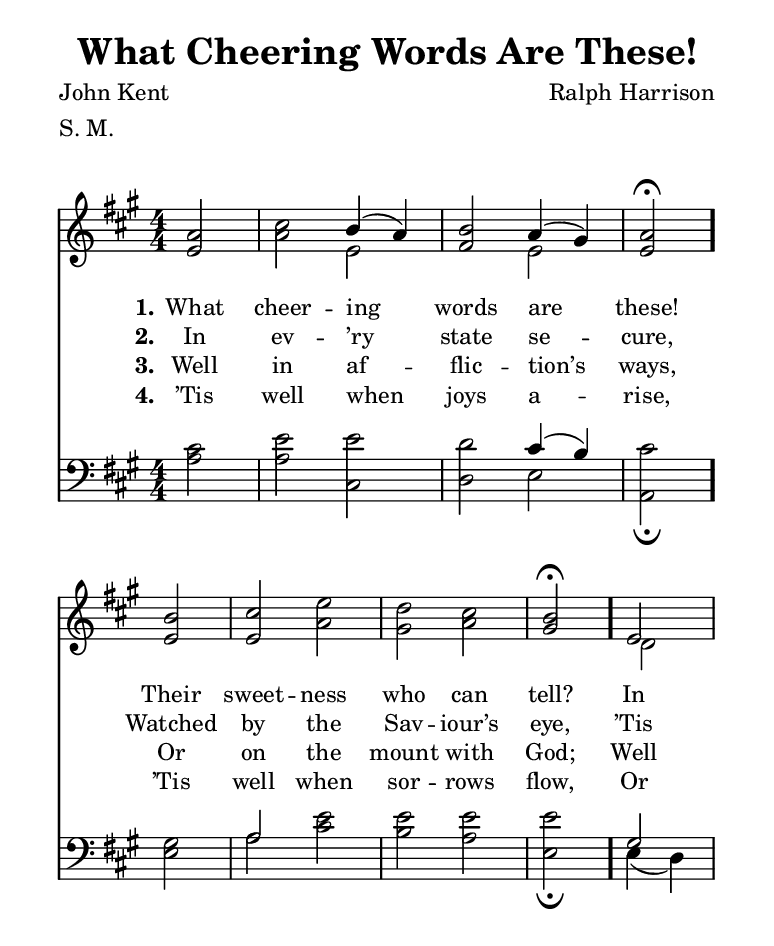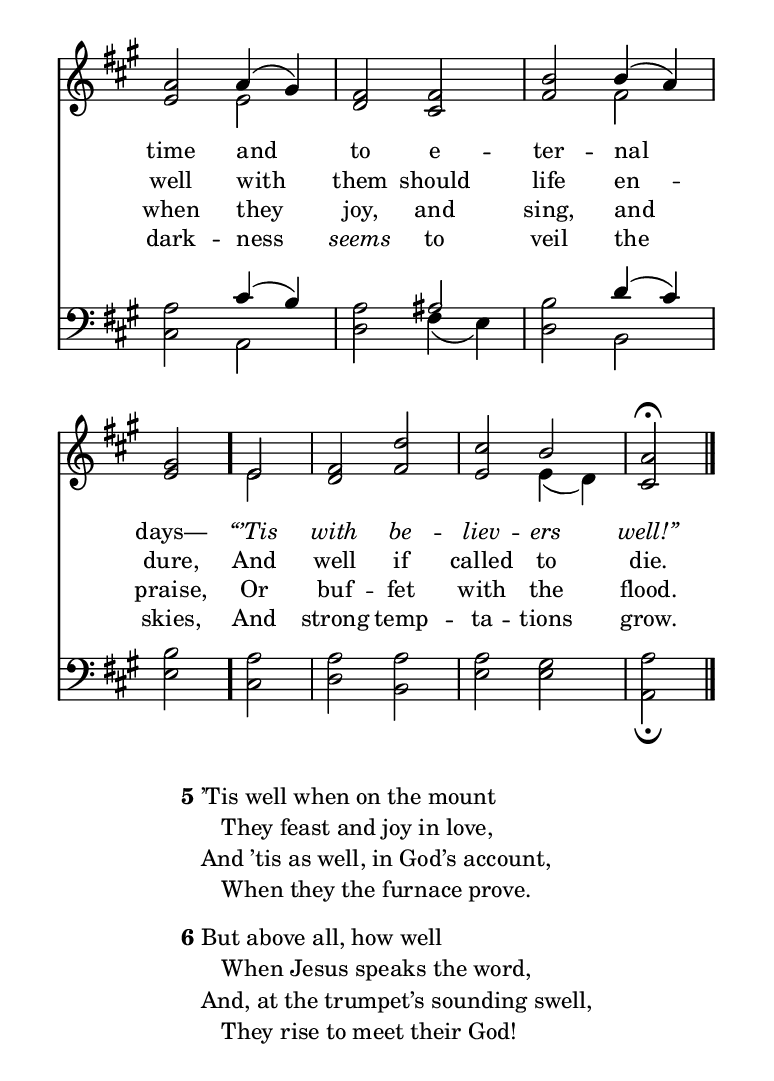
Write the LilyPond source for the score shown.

\include "common/global.ily"
\paper {
  \include "common/paper.ily"
  ragged-bottom = ##t
}

\header{
  hymnnumber = "283"
  title = "What Cheering Words Are These!"
  tunename = "Cambridge"
  meter = "S. M."
  poet = "John Kent" % see https://hymnary.org/text/what_cheering_words_are_these
  composer = "Ralph Harrison" % see https://hymnary.org/tune/cambridge_harrison
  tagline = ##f
}

ta = { \tempo 2=80 }
tb = { \tempo 2=40 }

global = {
  \include "common/overrides.ily"
  \override Staff.TimeSignature.style = #'numbered
  \time 4/4
  \override Score.MetronomeMark.transparent = ##t % hide all fermata changes too
  \ta
  \key a \major
  \partial 2
  \autoBeamOff
}

notesSoprano = {
\global
\relative c'' {

  a2 | cis b4( a) | b2 a4( gis) | \tb a2\fermata \ta
  b2 | cis e | d cis | \tb b\fermata \ta \eogbreak
  e,2 | a a4( gis) | fis2 fis | b b4( a) | gis2
  e2 | fis d' cis b | \tb a\fermata \ta

  \bar "|."

}
}

notesAlto = {
\global
\relative e' {

  e2 | a e | fis e | e
  e2 | e a | gis a | gis
  d2 | e e | d cis | fis fis | e
  e2 | d fis | e e4( d) | cis2

}
}

notesTenor = {
\global
\relative a {

  cis2 | e e | d cis4( b) | cis2
  gis2 | a e' | e e | e
  gis,2 | a cis4( b) | a2 ais | b d4( cis) | b2
  a2 | a a | a gis | a

}
}

notesBass = {
\global
\relative f {

  a | a cis, | d e | a,_\fermata
  e'2 | a cis | b a | e_\fermata
  e4( d) | cis2 a | d fis4( e) | d2 b | e
  cis2 | d b | e e | a,_\fermata

}
}

wordsA = \lyricmode {
\set stanza = "1."

What cheer -- ing words are these! \bar "."
Their sweet -- ness who can tell? \bar "."
In time and to e -- ter -- nal days— \bar "."
\italicsOn “’Tis with be -- liev -- ers well!” \italicsOff \bar "."

}

wordsB = \lyricmode {
\set stanza = "2."

In ev -- ’ry state se -- cure,
Watched by the Sav -- iour’s eye,
’Tis well with them should life en -- dure,
And well if called to die.

}

wordsC = \lyricmode {
\set stanza = "3."

Well in af -- flic -- tion’s ways,
Or on the mount with God;
Well when they joy, and sing, and praise,
Or buf -- fet with the flood.

}

wordsD = \lyricmode {
\set stanza = "4."

’Tis well when joys a -- rise,
’Tis well when sor -- rows flow,
Or dark -- ness \italicsOn seems \italicsOff to veil the skies,
And strong temp -- ta -- tions grow.

}

wordsE = \markuplist {

\line { ’Tis well when on the mount }
\line { { \hspace #2 } They feast and joy in love, }
\line { And ’tis as well, in God’s account, }
\line { { \hspace #2 } When they the furnace prove. }

}

wordsF = \markuplist {

\line { But above all, how well }
\line { { \hspace #2 } When Jesus speaks the word, }
\line { And, at the trumpet’s sounding swell, }
\line { { \hspace #2 } They rise to meet their God! }

}

\score {
  \context ChoirStaff <<
    \context Staff = upper <<
      \set Staff.autoBeaming = ##f
      \set ChoirStaff.systemStartDelimiter = #'SystemStartBar
      \set ChoirStaff.printPartCombineTexts = ##f
      \partcombine #'(2 . 11) \notesSoprano \notesAlto
      \context NullVoice = sopranos { \voiceOne << \notesSoprano >> }
      \context Lyrics = one   \lyricsto sopranos \wordsA
      \context Lyrics = two   \lyricsto sopranos \wordsB
      \context Lyrics = three \lyricsto sopranos \wordsC
      \context Lyrics = four  \lyricsto sopranos \wordsD
    >>
    \context Staff = men <<
      \set Staff.autoBeaming = ##f
      \clef bass
      \set ChoirStaff.printPartCombineTexts = ##f
      \partcombine #'(2 . 11) \notesTenor \notesBass
    >>
  >>
  \layout {
    \include "common/layout.ily"
  }
  #(cond ((ly:get-option 'eog-midi-permitted) #{ \midi{
    \include "common/midi.ily"
  } #}))
}

\noPageBreak

\markup { \fill-line { \column {
  \line{ \bold 5 \column { \wordsE } } \combine \null \vspace #0.4
  \line{ \bold 6 \column { \wordsF } }
} } }

\version "2.19.49"  % necessary for upgrading to future LilyPond versions.

% vi:set et ts=2 sw=2 ai nocindent syntax=lilypond:
